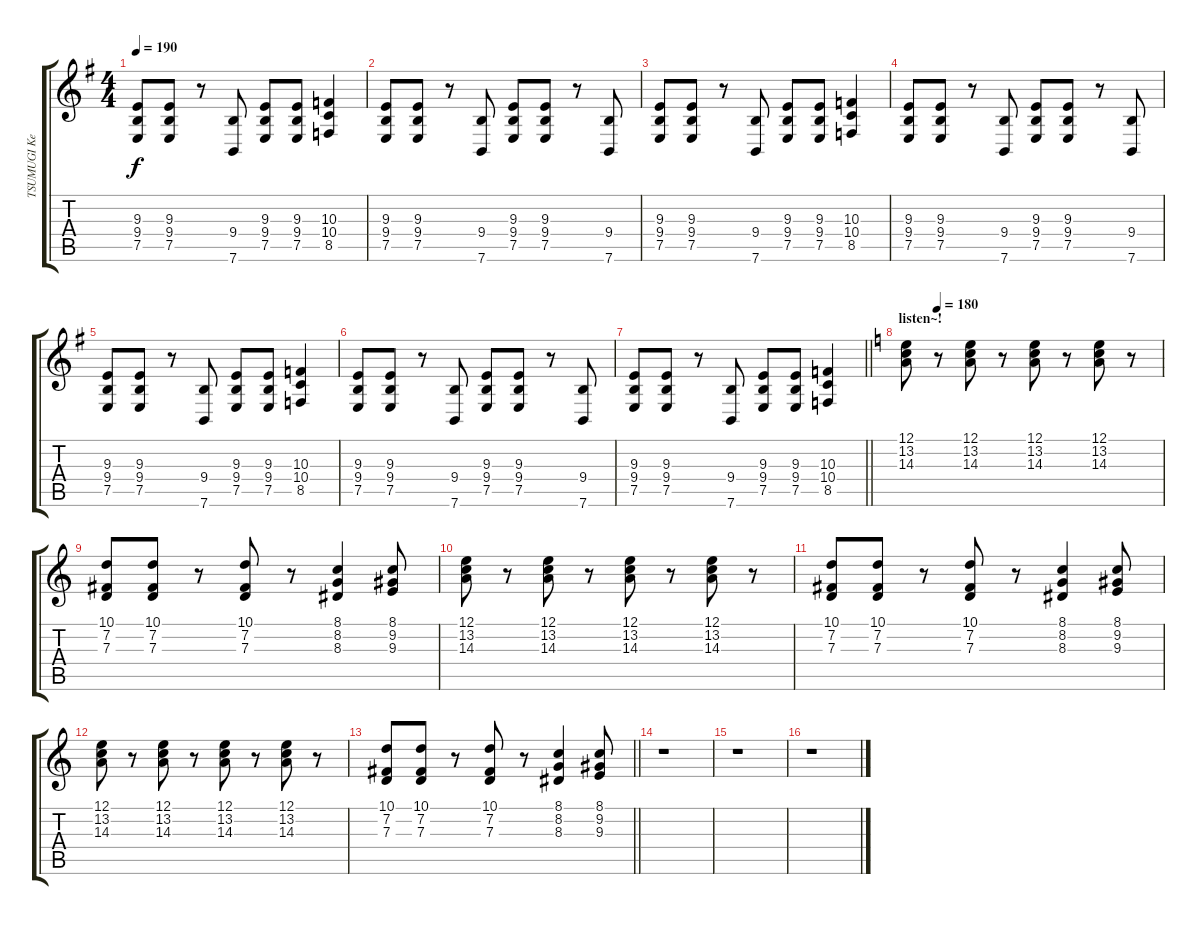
\track ("TSUMUGI Keyboard" "TSUMUGI Ke") {instrument lead2sawtooth}
\staff {score tabs}
\tuning (E4 B3 G3 D3 A2 E2) {hide}
\ts (4 4)
\tempo 190
\clef g2
\ks g
(9.3 9.4 7.5).8{dy f} (9.3 9.4 7.5).8 r.8 (9.4 7.6).8 (9.3 9.4 7.5).8 (9.3 9.4 7.5).8 (10.3 10.4 8.5).4 |
(9.3 9.4 7.5).8 (9.3 9.4 7.5).8 r.8 (9.4 7.6).8 (9.3 9.4 7.5).8 (9.3 9.4 7.5).8 r.8 (9.4 7.6).8 |
(9.3 9.4 7.5).8 (9.3 9.4 7.5).8 r.8 (9.4 7.6).8 (9.3 9.4 7.5).8 (9.3 9.4 7.5).8 (10.3 10.4 8.5).4 |
(9.3 9.4 7.5).8 (9.3 9.4 7.5).8 r.8 (9.4 7.6).8 (9.3 9.4 7.5).8 (9.3 9.4 7.5).8 r.8 (9.4 7.6).8 |
(9.3 9.4 7.5).8 (9.3 9.4 7.5).8 r.8 (9.4 7.6).8 (9.3 9.4 7.5).8 (9.3 9.4 7.5).8 (10.3 10.4 8.5).4 |
(9.3 9.4 7.5).8 (9.3 9.4 7.5).8 r.8 (9.4 7.6).8 (9.3 9.4 7.5).8 (9.3 9.4 7.5).8 r.8 (9.4 7.6).8 |
\barLineRight lightlight
(9.3 9.4 7.5).8 (9.3 9.4 7.5).8 r.8 (9.4 7.6).8 (9.3 9.4 7.5).8 (9.3 9.4 7.5).8 (10.3 10.4 8.5).4 |
\section ("" "listen~!")
\tempo (180 0.125)
\ks c
(12.1 13.2 14.3).8 r.8 (12.1 13.2 14.3).8 r.8 (12.1 13.2 14.3).8 r.8 (12.1 13.2 14.3).8 r.8 |
(10.1 7.2 7.3).8 (10.1 7.2 7.3).8 r.8 (10.1 7.2 7.3).8 r.8 (8.1 8.2 8.3).4 (8.1 9.2 9.3).8 |
(12.1 13.2 14.3).8 r.8 (12.1 13.2 14.3).8 r.8 (12.1 13.2 14.3).8 r.8 (12.1 13.2 14.3).8 r.8 |
(10.1 7.2 7.3).8 (10.1 7.2 7.3).8 r.8 (10.1 7.2 7.3).8 r.8 (8.1 8.2 8.3).4 (8.1 9.2 9.3).8 |
(12.1 13.2 14.3).8 r.8 (12.1 13.2 14.3).8 r.8 (12.1 13.2 14.3).8 r.8 (12.1 13.2 14.3).8 r.8 |
\barLineRight lightlight
(10.1 7.2 7.3).8 (10.1 7.2 7.3).8 r.8 (10.1 7.2 7.3).8 r.8 (8.1 8.2 8.3).4 (8.1 9.2 9.3).8 |
r.1 |
r.1 |
r.1
